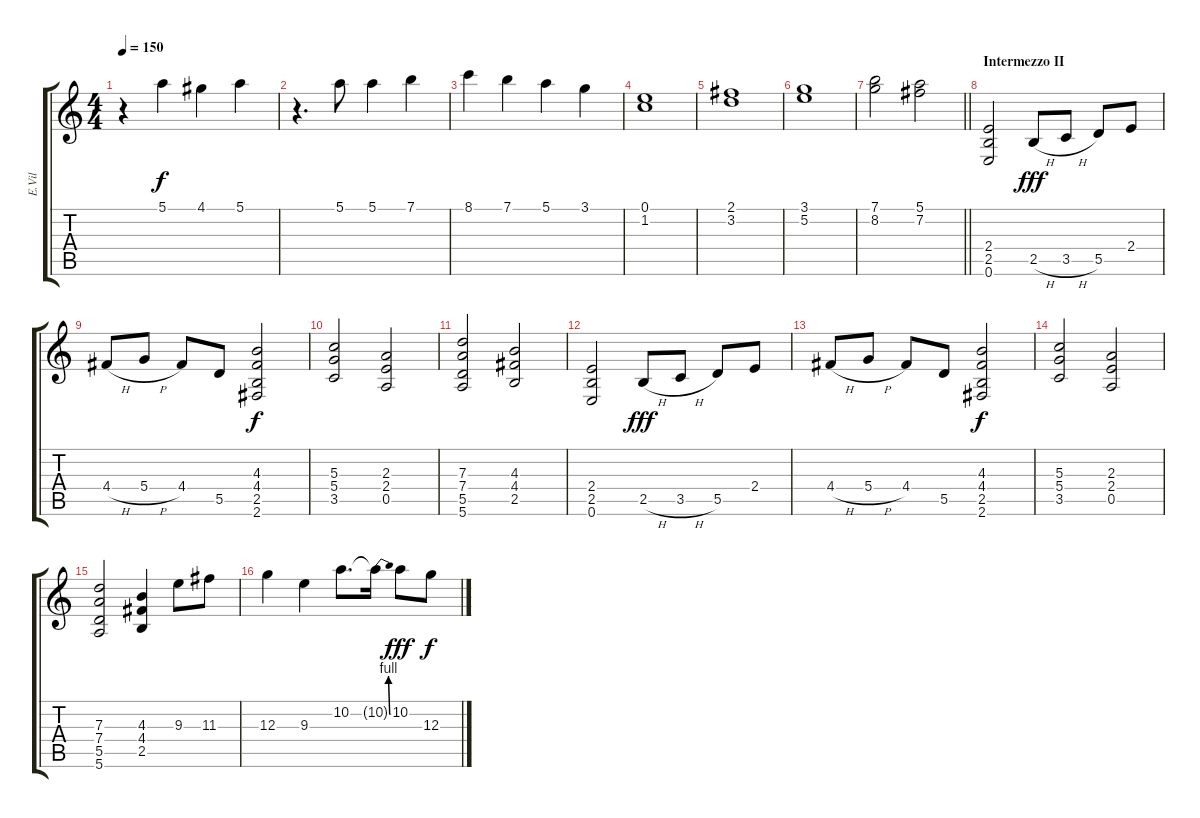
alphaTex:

\track ("E.Vil" "E.Vil") {instrument overdrivenguitar}
\staff {score tabs}
\tuning (E4 B3 G3 D3 A2 E2) {hide}
\ts (4 4)
\tempo 150
\clef g2
\ks c
r.4{dy f} 5.1.4 4.1.4 5.1.4 |
r.4{d} 5.1.8 5.1.4 7.1.4 |
8.1.4 7.1.4 5.1.4 3.1.4 |
(0.1 1.2).1 |
(2.1 3.2).1 |
(3.1 5.2).1 |
\barLineRight lightlight
(7.1 8.2).2 (5.1 7.2).2 |
\section ("" "Intermezzo II")
(2.4 2.5 0.6).2 2.5{h}.8{dy fff} 3.5{h}.8 5.5.8 2.4.8 |
4.4{h}.8 5.4{h}.8 4.4.8 5.5.8 (4.3 4.4 2.5 2.6).2{dy f} |
(5.3 5.4 3.5).2 (2.3 2.4 0.5).2 |
(7.3 7.4 5.5 5.6).2 (4.3 4.4 2.5).2 |
(2.4 2.5 0.6).2 2.5{h}.8{dy fff} 3.5{h}.8 5.5.8 2.4.8 |
4.4{h}.8 5.4{h}.8 4.4.8 5.5.8 (4.3 4.4 2.5 2.6).2{dy f} |
(5.3 5.4 3.5).2 (2.3 2.4 0.5).2 |
(7.3 7.4 5.5 5.6).2 (4.3 4.4 2.5).4 9.3.8 11.3.8 |
12.3.4 9.3.4 10.2.8{d} 10.2{be (bend 0 0 60 4) t}.16 10.2.8{dy fff} 12.3.8{dy f}
